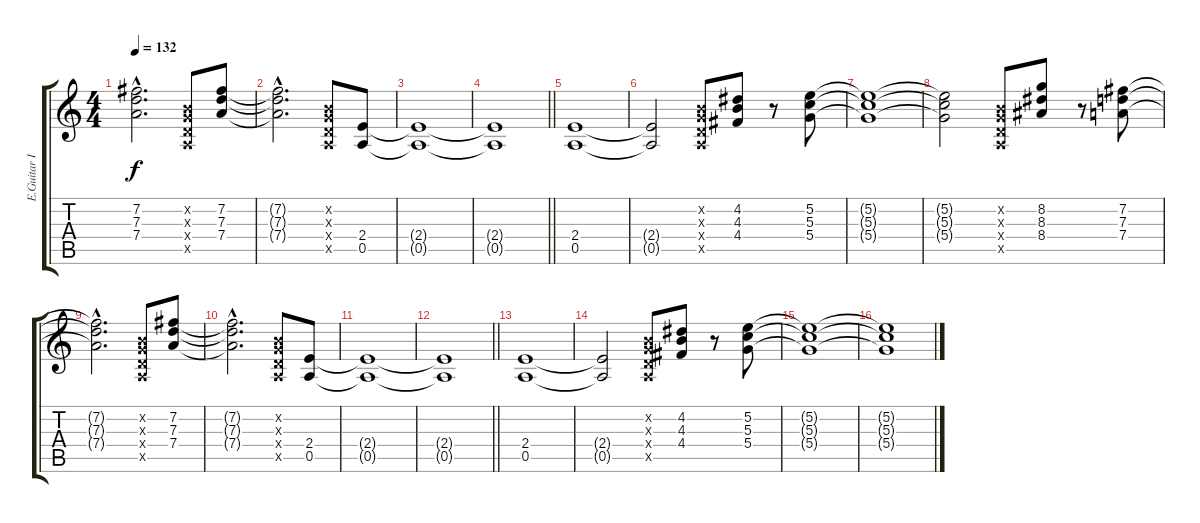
\track ("E.Guitar I" "E.Guitar I") {instrument distortionguitar}
\staff {score tabs}
\tuning (E4 B3 G3 D3 A2 E2) {hide}
\ts (4 4)
\tempo 132
\clef g2
\ks c
(7.2{hac t} 7.3{hac t} 7.4{hac t}).2{d dy f} (0.2{x} 0.3{x} 0.4{x} 0.5{x}).8 (7.2 7.3 7.4).8 |
(7.2{hac t} 7.3{hac t} 7.4{hac t}).2{d} (0.2{x} 0.3{x} 0.4{x} 0.5{x}).8 (2.4 0.5).8 |
(2.4{t} 0.5{t}).1 |
\barLineRight lightlight
(2.4{t} 0.5{t}).1 |
(2.4 0.5).1 |
(2.4{t} 0.5{t}).2 (0.2{x} 0.3{x} 0.4{x} 0.5{x}).8 (4.2 4.3 4.4).8 r.8 (5.2 5.3 5.4).8 |
(5.2{t} 5.3{t} 5.4{t}).1 |
(5.2{t} 5.3{t} 5.4{t}).2 (0.2{x} 0.3{x} 0.4{x} 0.5{x}).8 (8.2 8.3 8.4).8 r.8 (7.2 7.3 7.4).8 |
(7.2{hac t} 7.3{hac t} 7.4{hac t}).2{d} (0.2{x} 0.3{x} 0.4{x} 0.5{x}).8 (7.2 7.3 7.4).8 |
(7.2{hac t} 7.3{hac t} 7.4{hac t}).2{d} (0.2{x} 0.3{x} 0.4{x} 0.5{x}).8 (2.4 0.5).8 |
(2.4{t} 0.5{t}).1 |
\barLineRight lightlight
(2.4{t} 0.5{t}).1 |
(2.4 0.5).1 |
(2.4{t} 0.5{t}).2 (0.2{x} 0.3{x} 0.4{x} 0.5{x}).8 (4.2 4.3 4.4).8 r.8 (5.2 5.3 5.4).8 |
(5.2{t} 5.3{t} 5.4{t}).1 |
(5.2{t} 5.3{t} 5.4{t}).1
